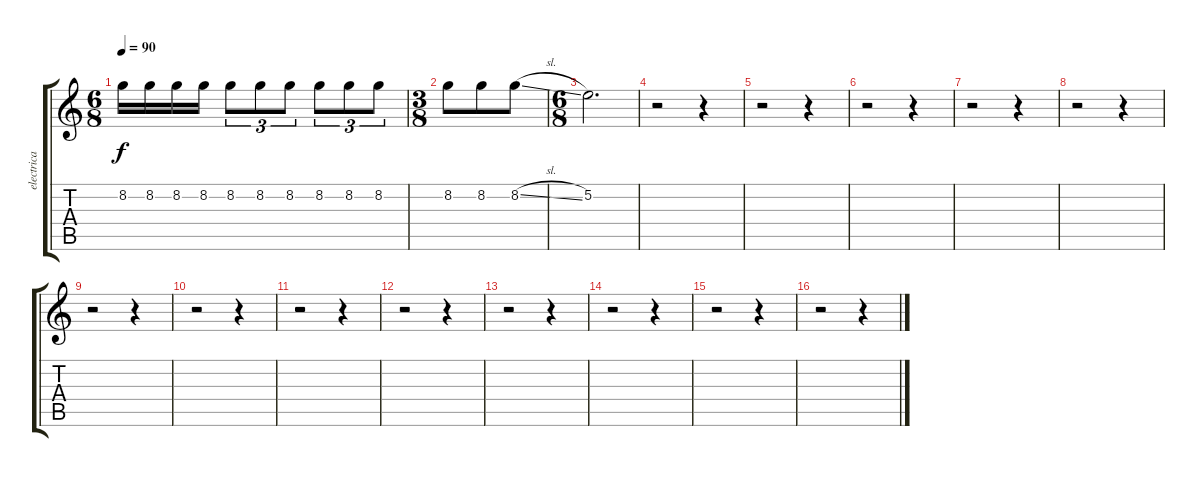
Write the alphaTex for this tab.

\track ("electrica 2" "electrica ") {instrument distortionguitar}
\staff {score tabs}
\tuning (E4 B3 G3 D3 A2 E2) {hide}
\ts (6 8)
\tempo 90
\clef g2
\ks c
8.2.16{dy f} 8.2.16 8.2.16 8.2.16 8.2.8{tu (3 2)} 8.2.8{tu (3 2)} 8.2.8{tu (3 2)} 8.2.8{tu (3 2)} 8.2.8{tu (3 2)} 8.2.8{tu (3 2)} |
\ts (3 8)
8.2.8 8.2.8 8.2{sl}.8 |
\ts (6 8)
5.2.2{d} |
r.2 r.4 |
r.2 r.4 |
r.2 r.4 |
r.2 r.4 |
r.2 r.4 |
r.2 r.4 |
r.2 r.4 |
r.2 r.4 |
r.2 r.4 |
r.2 r.4 |
r.2 r.4 |
r.2 r.4 |
r.2 r.4
